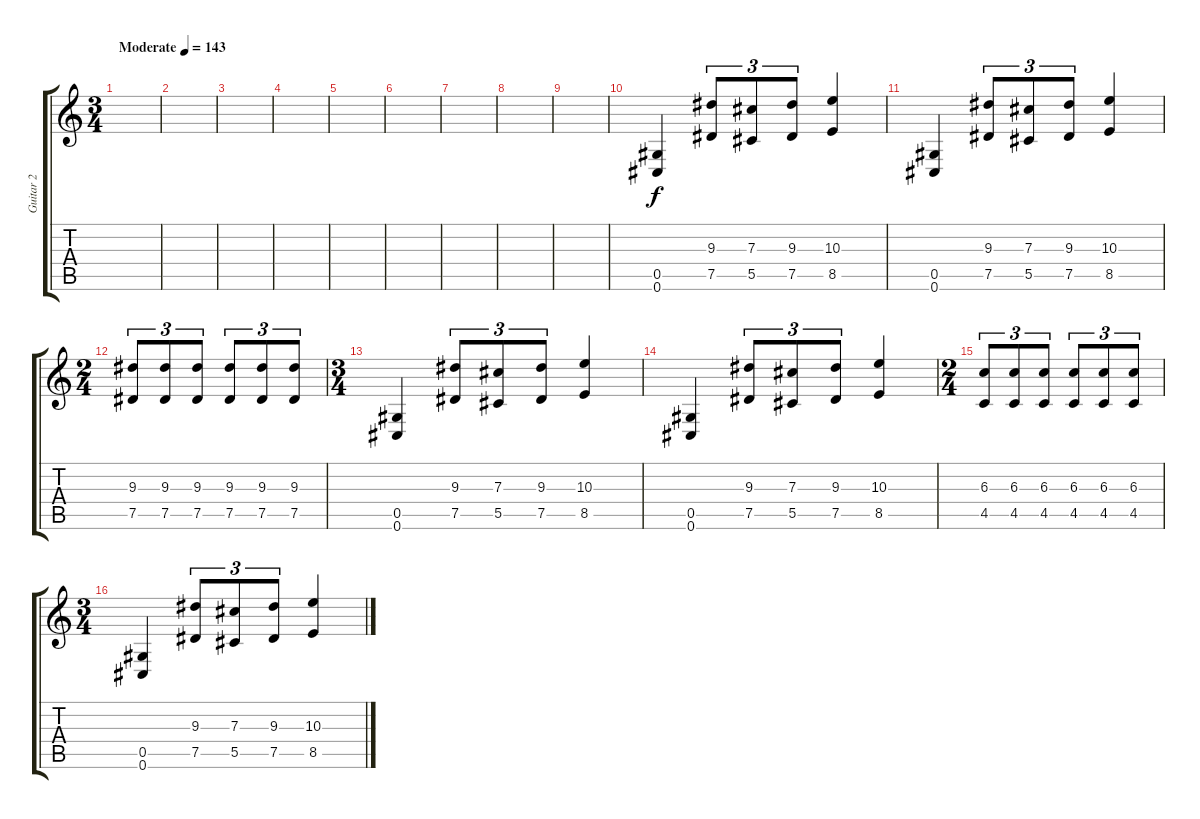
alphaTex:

\track ("Guitar 2" "Guitar 2") {instrument distortionguitar}
\staff {score tabs}
\tuning (Eb4 Bb3 Gb3 Db3 Ab2 Db2) {hide}
\ts (3 4)
\tempo (143 "Moderate")
\clef g2
\ks c
|
|
|
|
|
|
|
|
|
(0.5 0.6).4 (9.3 7.5).8{tu (3 2)} (7.3 5.5).8{tu (3 2)} (9.3 7.5).8{tu (3 2)} (10.3 8.5).4 |
(0.5 0.6).4 (9.3 7.5).8{tu (3 2)} (7.3 5.5).8{tu (3 2)} (9.3 7.5).8{tu (3 2)} (10.3 8.5).4 |
\ts (2 4)
(9.3 7.5).8{tu (3 2)} (9.3 7.5).8{tu (3 2)} (9.3 7.5).8{tu (3 2)} (9.3 7.5).8{tu (3 2)} (9.3 7.5).8{tu (3 2)} (9.3 7.5).8{tu (3 2)} |
\ts (3 4)
(0.5 0.6).4 (9.3 7.5).8{tu (3 2)} (7.3 5.5).8{tu (3 2)} (9.3 7.5).8{tu (3 2)} (10.3 8.5).4 |
(0.5 0.6).4 (9.3 7.5).8{tu (3 2)} (7.3 5.5).8{tu (3 2)} (9.3 7.5).8{tu (3 2)} (10.3 8.5).4 |
\ts (2 4)
(6.3 4.5).8{tu (3 2)} (6.3 4.5).8{tu (3 2)} (6.3 4.5).8{tu (3 2)} (6.3 4.5).8{tu (3 2)} (6.3 4.5).8{tu (3 2)} (6.3 4.5).8{tu (3 2)} |
\ts (3 4)
(0.5 0.6).4 (9.3 7.5).8{tu (3 2)} (7.3 5.5).8{tu (3 2)} (9.3 7.5).8{tu (3 2)} (10.3 8.5).4
